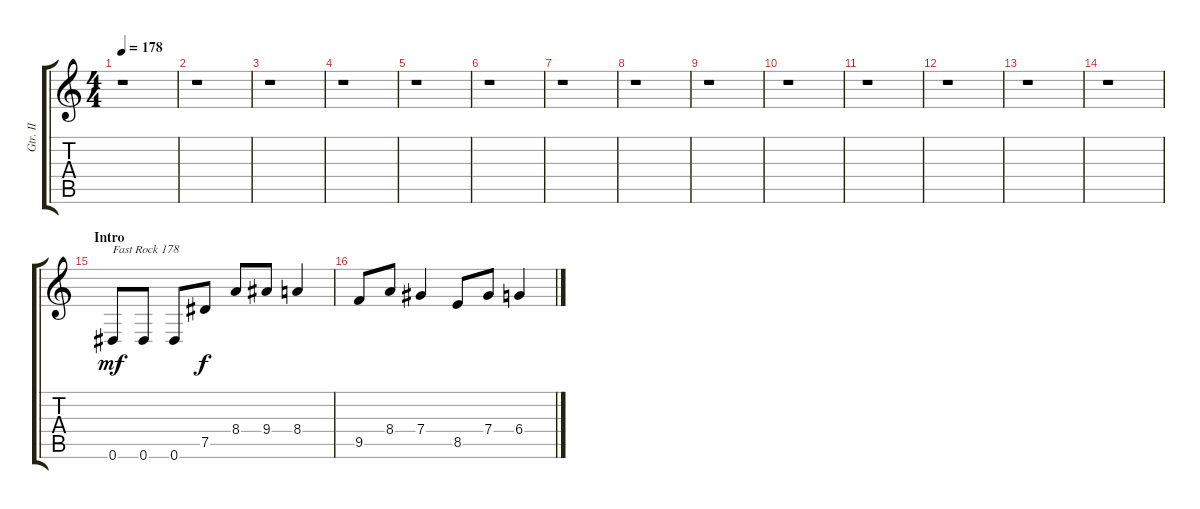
\track ("Gtr. II" "Gtr. II") {instrument overdrivenguitar}
\staff {score tabs}
\tuning (Eb4 Bb3 Gb3 Db3 Ab2 Eb2) {hide}
\ts (4 4)
\tempo 178
\clef g2
\ks c
r.1{dy f} |
r.1 |
r.1 |
r.1 |
r.1 |
r.1 |
r.1 |
r.1 |
r.1 |
r.1 |
r.1 |
r.1 |
r.1 |
r.1 |
\section ("" "Intro")
0.6.8{txt "Fast Rock 178" dy mf} 0.6.8 0.6.8 7.5.8{dy f} 8.4.8 9.4.8 8.4.4 |
9.5.8 8.4.8 7.4.4 8.5.8 7.4.8 6.4.4
